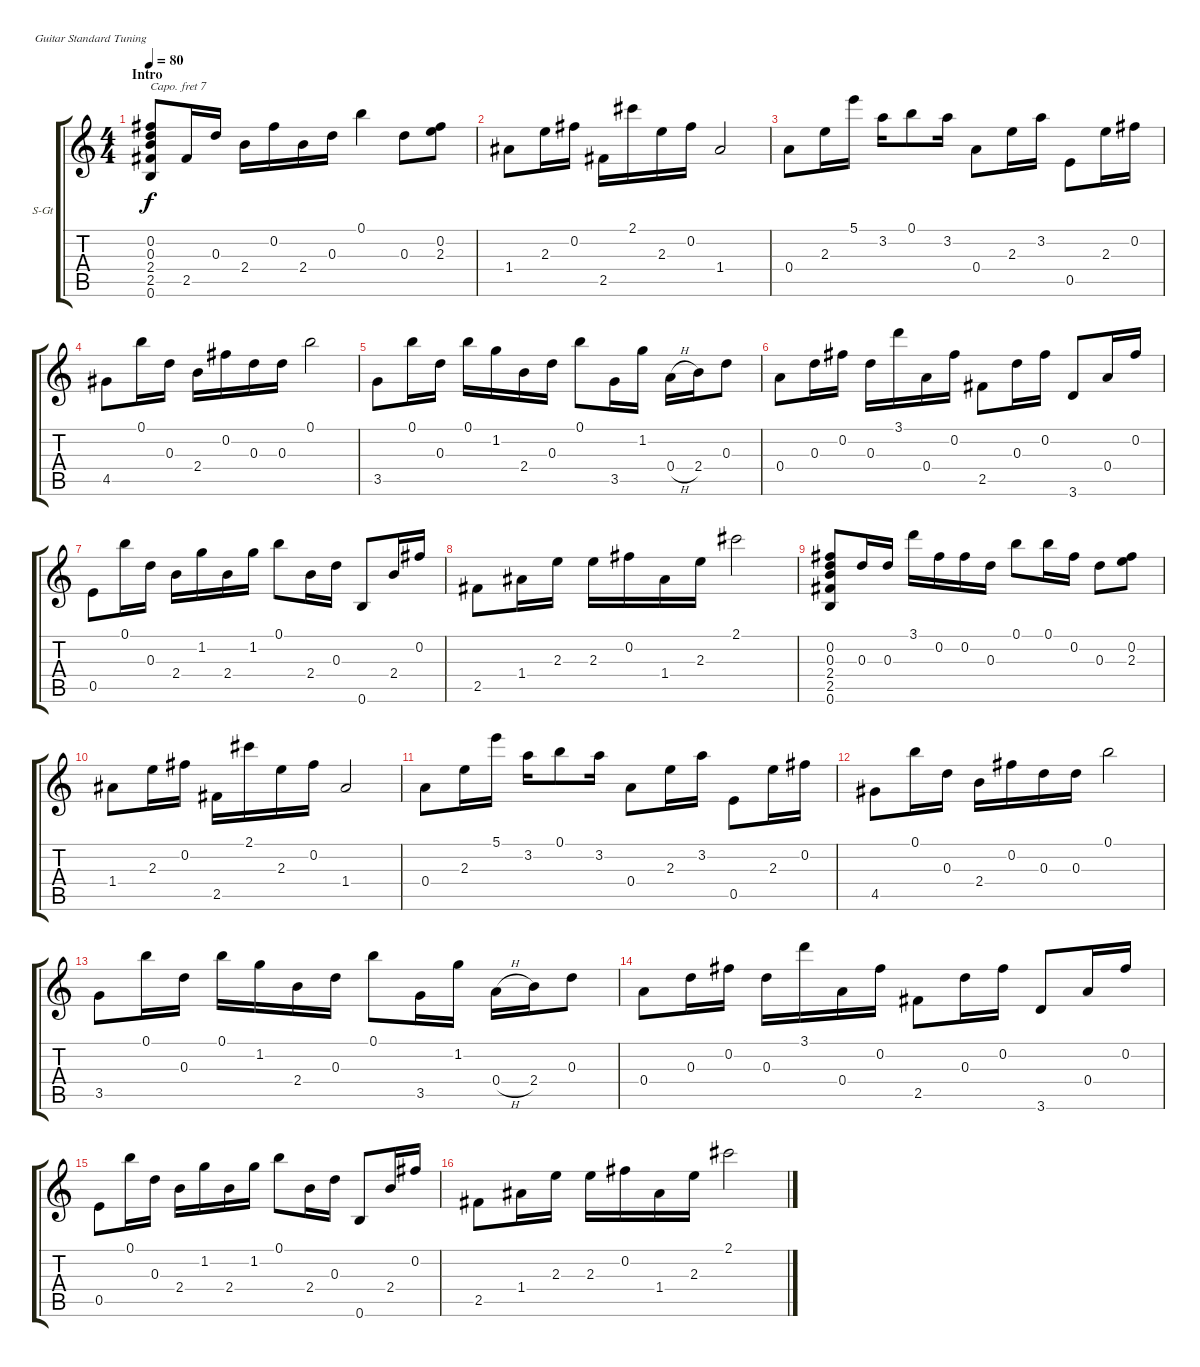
\bracketExtendMode groupsimilarinstruments
\firstSystemTrackNameOrientation horizontal
\otherSystemsTrackNameOrientation horizontal
\track ("12-string guitar (1)" "S-Gt") {instrument acousticguitarsteel}
\staff {score tabs}
\capo 7
\tuning (E4 B3 G3 D3 A2 E2)
\ts (4 4)
\beaming (8 2 2 2 2)
\section ("" "Intro")
\tempo 80
\clef g2
\ks c
(0.2 0.3 2.4 2.5 0.6).8{dy f instrument acousticguitarsteel} 2.5.16 0.3.16 2.4.16 0.2.16 2.4.16 0.3.16 0.1.4 0.3.8 (0.2 2.3).8 |
1.4.8 2.3.16 0.2.16 2.5.16 2.1.16 2.3.16 0.2.16 1.4.2 |
0.4.8 2.3.16 5.1.16 3.2.16 0.1.8 3.2.16 0.4.8 2.3.16 3.2.16 0.5.8 2.3.16 0.2.16 |
4.5.8 0.1.16 0.3.16 2.4.16 0.2.16 0.3.16 0.3.16 0.1.2 |
3.5.8 0.1.16 0.3.16 0.1.16 1.2.16 2.4.16 0.3.16 0.1.8 3.5.16 1.2.16 0.4{h}.16 2.4.16 0.3.8 |
0.4.8 0.3.16 0.2.16 0.3.16 3.1.16 0.4.16 0.2.16 2.5.8 0.3.16 0.2.16 3.6.8 0.4.16 0.2.16 |
0.5.8 0.1.16 0.3.16 2.4.16 1.2.16 2.4.16 1.2.16 0.1.8 2.4.16 0.3.16 0.6.8 2.4.16 0.2.16 |
2.5.8 1.4.16 2.3.16 2.3.16 0.2.16 1.4.16 2.3.16 2.1.2 |
(0.2 0.3 2.4 2.5 0.6).8 0.3.16 0.3.16 3.1.16 0.2.16 0.2.16 0.3.16 0.1.8 0.1.16 0.2.16 0.3.8 (0.2 2.3).8 |
1.4.8 2.3.16 0.2.16 2.5.16 2.1.16 2.3.16 0.2.16 1.4.2 |
0.4.8 2.3.16 5.1.16 3.2.16 0.1.8 3.2.16 0.4.8 2.3.16 3.2.16 0.5.8 2.3.16 0.2.16 |
4.5.8 0.1.16 0.3.16 2.4.16 0.2.16 0.3.16 0.3.16 0.1.2 |
3.5.8 0.1.16 0.3.16 0.1.16 1.2.16 2.4.16 0.3.16 0.1.8 3.5.16 1.2.16 0.4{h}.16 2.4.16 0.3.8 |
0.4.8 0.3.16 0.2.16 0.3.16 3.1.16 0.4.16 0.2.16 2.5.8 0.3.16 0.2.16 3.6.8 0.4.16 0.2.16 |
0.5.8 0.1.16 0.3.16 2.4.16 1.2.16 2.4.16 1.2.16 0.1.8 2.4.16 0.3.16 0.6.8 2.4.16 0.2.16 |
2.5.8 1.4.16 2.3.16 2.3.16 0.2.16 1.4.16 2.3.16 2.1.2
